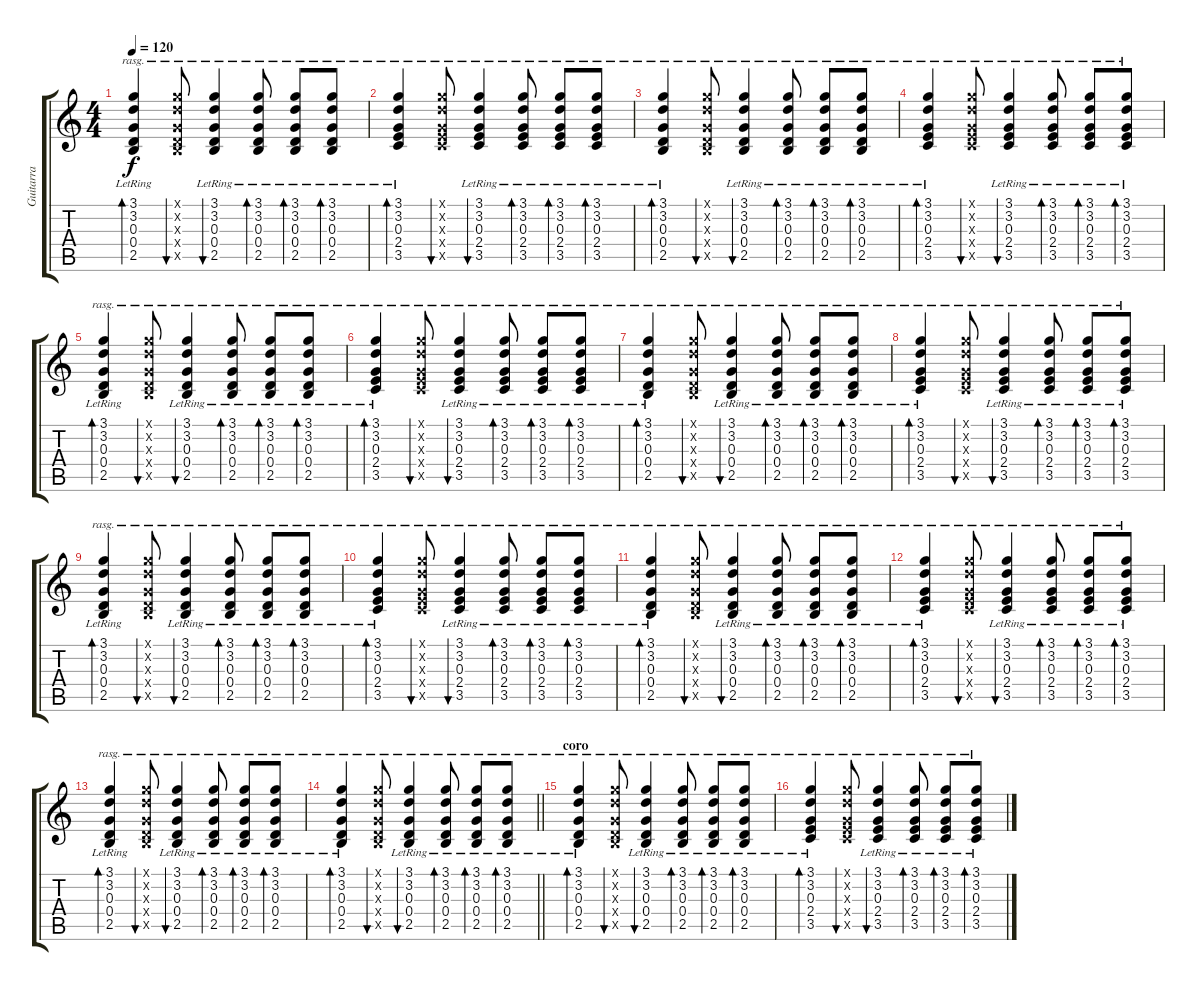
\track ("Guitarra" "Guitarra") {instrument electricguitarclean}
\staff {score tabs}
\tuning (E4 B3 G3 D3 A2 E2) {hide}
\ts (4 4)
\tempo 120
\clef g2
\ks c
(3.1{lr} 3.2{lr} 0.3{lr} 0.4{lr} 2.5{lr}).4{bd 60 rasg ii dy f} (3.1{x} 3.2{x} 0.3{x} 0.4{x} 2.5{x}).8{bu 60 rasg ii} (3.1{lr} 3.2{lr} 0.3{lr} 0.4{lr} 2.5{lr}).4{bu 120 rasg ii} (3.1{lr} 3.2{lr} 0.3{lr} 0.4{lr} 2.5{lr}).8{bd 120 rasg ii} (3.1{lr} 3.2{lr} 0.3{lr} 0.4{lr} 2.5{lr}).8{bd 120 rasg ii} (3.1{lr} 3.2{lr} 0.3{lr} 0.4{lr} 2.5{lr}).8{bd 120 rasg ii} |
(3.1{lr} 3.2{lr} 0.3{lr} 2.4{lr} 3.5{lr}).4{bd 120 rasg ii} (3.1{x} 3.2{x} 0.3{x} 2.4{x} 3.5{x}).8{bu 120 rasg ii} (3.1{lr} 3.2{lr} 0.3{lr} 2.4{lr} 3.5{lr}).4{bu 120 rasg ii} (3.1{lr} 3.2{lr} 0.3{lr} 2.4{lr} 3.5{lr}).8{bd 120 rasg ii} (3.1{lr} 3.2{lr} 0.3{lr} 2.4{lr} 3.5{lr}).8{bd 120 rasg ii} (3.1{lr} 3.2{lr} 0.3{lr} 2.4{lr} 3.5{lr}).8{bd 120 rasg ii} |
(3.1{lr} 3.2{lr} 0.3{lr} 0.4{lr} 2.5{lr}).4{bd 60 rasg ii} (3.1{x} 3.2{x} 0.3{x} 0.4{x} 2.5{x}).8{bu 60 rasg ii} (3.1{lr} 3.2{lr} 0.3{lr} 0.4{lr} 2.5{lr}).4{bu 120 rasg ii} (3.1{lr} 3.2{lr} 0.3{lr} 0.4{lr} 2.5{lr}).8{bd 120 rasg ii} (3.1{lr} 3.2{lr} 0.3{lr} 0.4{lr} 2.5{lr}).8{bd 120 rasg ii} (3.1{lr} 3.2{lr} 0.3{lr} 0.4{lr} 2.5{lr}).8{bd 120 rasg ii} |
(3.1{lr} 3.2{lr} 0.3{lr} 2.4{lr} 3.5{lr}).4{bd 120 rasg ii} (3.1{x} 3.2{x} 0.3{x} 2.4{x} 3.5{x}).8{bu 120 rasg ii} (3.1{lr} 3.2{lr} 0.3{lr} 2.4{lr} 3.5{lr}).4{bu 120 rasg ii} (3.1{lr} 3.2{lr} 0.3{lr} 2.4{lr} 3.5{lr}).8{bd 120 rasg ii} (3.1{lr} 3.2{lr} 0.3{lr} 2.4{lr} 3.5{lr}).8{bd 120 rasg ii} (3.1{lr} 3.2{lr} 0.3{lr} 2.4{lr} 3.5{lr}).8{bd 120 rasg ii} |
(3.1{lr} 3.2{lr} 0.3{lr} 0.4{lr} 2.5{lr}).4{bd 60 rasg ii} (3.1{x} 3.2{x} 0.3{x} 0.4{x} 2.5{x}).8{bu 60 rasg ii} (3.1{lr} 3.2{lr} 0.3{lr} 0.4{lr} 2.5{lr}).4{bu 120 rasg ii} (3.1{lr} 3.2{lr} 0.3{lr} 0.4{lr} 2.5{lr}).8{bd 120 rasg ii} (3.1{lr} 3.2{lr} 0.3{lr} 0.4{lr} 2.5{lr}).8{bd 120 rasg ii} (3.1{lr} 3.2{lr} 0.3{lr} 0.4{lr} 2.5{lr}).8{bd 120 rasg ii} |
(3.1{lr} 3.2{lr} 0.3{lr} 2.4{lr} 3.5{lr}).4{bd 120 rasg ii} (3.1{x} 3.2{x} 0.3{x} 2.4{x} 3.5{x}).8{bu 120 rasg ii} (3.1{lr} 3.2{lr} 0.3{lr} 2.4{lr} 3.5{lr}).4{bu 120 rasg ii} (3.1{lr} 3.2{lr} 0.3{lr} 2.4{lr} 3.5{lr}).8{bd 120 rasg ii} (3.1{lr} 3.2{lr} 0.3{lr} 2.4{lr} 3.5{lr}).8{bd 120 rasg ii} (3.1{lr} 3.2{lr} 0.3{lr} 2.4{lr} 3.5{lr}).8{bd 120 rasg ii} |
(3.1{lr} 3.2{lr} 0.3{lr} 0.4{lr} 2.5{lr}).4{bd 60 rasg ii} (3.1{x} 3.2{x} 0.3{x} 0.4{x} 2.5{x}).8{bu 60 rasg ii} (3.1{lr} 3.2{lr} 0.3{lr} 0.4{lr} 2.5{lr}).4{bu 120 rasg ii} (3.1{lr} 3.2{lr} 0.3{lr} 0.4{lr} 2.5{lr}).8{bd 120 rasg ii} (3.1{lr} 3.2{lr} 0.3{lr} 0.4{lr} 2.5{lr}).8{bd 120 rasg ii} (3.1{lr} 3.2{lr} 0.3{lr} 0.4{lr} 2.5{lr}).8{bd 120 rasg ii} |
(3.1{lr} 3.2{lr} 0.3{lr} 2.4{lr} 3.5{lr}).4{bd 120 rasg ii} (3.1{x} 3.2{x} 0.3{x} 2.4{x} 3.5{x}).8{bu 120 rasg ii} (3.1{lr} 3.2{lr} 0.3{lr} 2.4{lr} 3.5{lr}).4{bu 120 rasg ii} (3.1{lr} 3.2{lr} 0.3{lr} 2.4{lr} 3.5{lr}).8{bd 120 rasg ii} (3.1{lr} 3.2{lr} 0.3{lr} 2.4{lr} 3.5{lr}).8{bd 120 rasg ii} (3.1{lr} 3.2{lr} 0.3{lr} 2.4{lr} 3.5{lr}).8{bd 120 rasg ii} |
(3.1{lr} 3.2{lr} 0.3{lr} 0.4{lr} 2.5{lr}).4{bd 60 rasg ii} (3.1{x} 3.2{x} 0.3{x} 0.4{x} 2.5{x}).8{bu 60 rasg ii} (3.1{lr} 3.2{lr} 0.3{lr} 0.4{lr} 2.5{lr}).4{bu 120 rasg ii} (3.1{lr} 3.2{lr} 0.3{lr} 0.4{lr} 2.5{lr}).8{bd 120 rasg ii} (3.1{lr} 3.2{lr} 0.3{lr} 0.4{lr} 2.5{lr}).8{bd 120 rasg ii} (3.1{lr} 3.2{lr} 0.3{lr} 0.4{lr} 2.5{lr}).8{bd 120 rasg ii} |
(3.1{lr} 3.2{lr} 0.3{lr} 2.4{lr} 3.5{lr}).4{bd 120 rasg ii} (3.1{x} 3.2{x} 0.3{x} 2.4{x} 3.5{x}).8{bu 120 rasg ii} (3.1{lr} 3.2{lr} 0.3{lr} 2.4{lr} 3.5{lr}).4{bu 120 rasg ii} (3.1{lr} 3.2{lr} 0.3{lr} 2.4{lr} 3.5{lr}).8{bd 120 rasg ii} (3.1{lr} 3.2{lr} 0.3{lr} 2.4{lr} 3.5{lr}).8{bd 120 rasg ii} (3.1{lr} 3.2{lr} 0.3{lr} 2.4{lr} 3.5{lr}).8{bd 120 rasg ii} |
(3.1{lr} 3.2{lr} 0.3{lr} 0.4{lr} 2.5{lr}).4{bd 60 rasg ii} (3.1{x} 3.2{x} 0.3{x} 0.4{x} 2.5{x}).8{bu 60 rasg ii} (3.1{lr} 3.2{lr} 0.3{lr} 0.4{lr} 2.5{lr}).4{bu 120 rasg ii} (3.1{lr} 3.2{lr} 0.3{lr} 0.4{lr} 2.5{lr}).8{bd 120 rasg ii} (3.1{lr} 3.2{lr} 0.3{lr} 0.4{lr} 2.5{lr}).8{bd 120 rasg ii} (3.1{lr} 3.2{lr} 0.3{lr} 0.4{lr} 2.5{lr}).8{bd 120 rasg ii} |
(3.1{lr} 3.2{lr} 0.3{lr} 2.4{lr} 3.5{lr}).4{bd 120 rasg ii} (3.1{x} 3.2{x} 0.3{x} 2.4{x} 3.5{x}).8{bu 120 rasg ii} (3.1{lr} 3.2{lr} 0.3{lr} 2.4{lr} 3.5{lr}).4{bu 120 rasg ii} (3.1{lr} 3.2{lr} 0.3{lr} 2.4{lr} 3.5{lr}).8{bd 120 rasg ii} (3.1{lr} 3.2{lr} 0.3{lr} 2.4{lr} 3.5{lr}).8{bd 120 rasg ii} (3.1{lr} 3.2{lr} 0.3{lr} 2.4{lr} 3.5{lr}).8{bd 120 rasg ii} |
(3.1{lr} 3.2{lr} 0.3{lr} 0.4{lr} 2.5{lr}).4{bd 60 rasg ii} (3.1{x} 3.2{x} 0.3{x} 0.4{x} 2.5{x}).8{bu 60 rasg ii} (3.1{lr} 3.2{lr} 0.3{lr} 0.4{lr} 2.5{lr}).4{bu 120 rasg ii} (3.1{lr} 3.2{lr} 0.3{lr} 0.4{lr} 2.5{lr}).8{bd 120 rasg ii} (3.1{lr} 3.2{lr} 0.3{lr} 0.4{lr} 2.5{lr}).8{bd 120 rasg ii} (3.1{lr} 3.2{lr} 0.3{lr} 0.4{lr} 2.5{lr}).8{bd 120 rasg ii} |
\barLineRight lightlight
(3.1{lr} 3.2{lr} 0.3{lr} 0.4{lr} 2.5{lr}).4{bd 60 rasg ii} (3.1{x} 3.2{x} 0.3{x} 0.4{x} 2.5{x}).8{bu 60 rasg ii} (3.1{lr} 3.2{lr} 0.3{lr} 0.4{lr} 2.5{lr}).4{bu 120 rasg ii} (3.1{lr} 3.2{lr} 0.3{lr} 0.4{lr} 2.5{lr}).8{bd 120 rasg ii} (3.1{lr} 3.2{lr} 0.3{lr} 0.4{lr} 2.5{lr}).8{bd 120 rasg ii} (3.1{lr} 3.2{lr} 0.3{lr} 0.4{lr} 2.5{lr}).8{bd 120 rasg ii} |
\section ("" "coro")
(3.1{lr} 3.2{lr} 0.3{lr} 0.4{lr} 2.5{lr}).4{bd 60 rasg ii} (3.1{x} 3.2{x} 0.3{x} 0.4{x} 2.5{x}).8{bu 60 rasg ii} (3.1{lr} 3.2{lr} 0.3{lr} 0.4{lr} 2.5{lr}).4{bu 120 rasg ii} (3.1{lr} 3.2{lr} 0.3{lr} 0.4{lr} 2.5{lr}).8{bd 120 rasg ii} (3.1{lr} 3.2{lr} 0.3{lr} 0.4{lr} 2.5{lr}).8{bd 120 rasg ii} (3.1{lr} 3.2{lr} 0.3{lr} 0.4{lr} 2.5{lr}).8{bd 120 rasg ii} |
(3.1{lr} 3.2{lr} 0.3{lr} 2.4{lr} 3.5{lr}).4{bd 120 rasg ii} (3.1{x} 3.2{x} 0.3{x} 2.4{x} 3.5{x}).8{bu 120 rasg ii} (3.1{lr} 3.2{lr} 0.3{lr} 2.4{lr} 3.5{lr}).4{bu 120 rasg ii} (3.1{lr} 3.2{lr} 0.3{lr} 2.4{lr} 3.5{lr}).8{bd 120 rasg ii} (3.1{lr} 3.2{lr} 0.3{lr} 2.4{lr} 3.5{lr}).8{bd 120 rasg ii} (3.1{lr} 3.2{lr} 0.3{lr} 2.4{lr} 3.5{lr}).8{bd 120 rasg ii}
